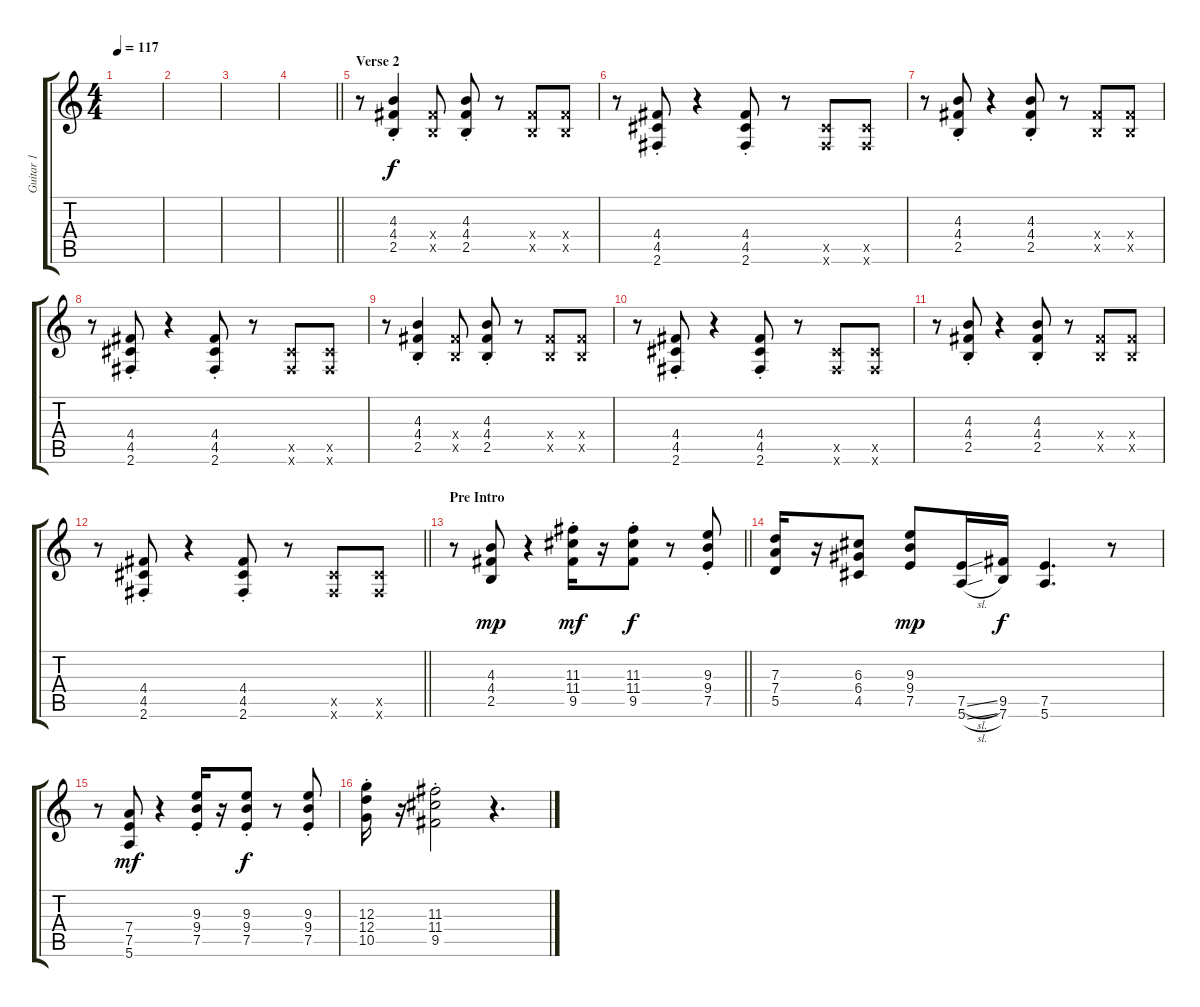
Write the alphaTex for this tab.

\track ("Guitar 1" "Guitar 1") {instrument overdrivenguitar}
\staff {score tabs}
\tuning (E4 B3 G3 D3 A2 E2) {hide}
\ts (4 4)
\tempo 117
\clef g2
\ks c
|
|
|
\barLineRight lightlight
|
\section ("" "Verse 2")
r.8 (4.3 4.4{st} 2.5).4 (4.4{x} 2.5{x}).8 (4.3{st} 4.4 2.5).8 r.8 (4.4{x} 2.5{x}).8 (4.4{x} 2.5{x}).8 |
r.8 (4.4 4.5 2.6{st}).8 r.4 (4.4 4.5{st} 2.6).8 r.8 (4.5{x} 2.6{x}).8 (4.5{x} 2.6{x}).8 |
r.8 (4.3{st} 4.4 2.5).8 r.4 (4.3 4.4{st} 2.5).8 r.8 (4.4{x} 2.5{x}).8 (4.4{x} 2.5{x}).8 |
r.8 (4.4 4.5 2.6{st}).8 r.4 (4.4 4.5{st} 2.6).8 r.8 (4.5{x} 2.6{x}).8 (4.5{x} 2.6{x}).8 |
r.8 (4.3 4.4{st} 2.5).4 (4.4{x} 2.5{x}).8 (4.3{st} 4.4 2.5).8 r.8 (4.4{x} 2.5{x}).8 (4.4{x} 2.5{x}).8 |
r.8 (4.4 4.5 2.6{st}).8 r.4 (4.4 4.5{st} 2.6).8 r.8 (4.5{x} 2.6{x}).8 (4.5{x} 2.6{x}).8 |
r.8 (4.3{st} 4.4 2.5).8 r.4 (4.3 4.4{st} 2.5).8 r.8 (4.4{x} 2.5{x}).8 (4.4{x} 2.5{x}).8 |
\barLineRight lightlight
r.8 (4.4 4.5 2.6{st}).8 r.4 (4.4 4.5{st} 2.6).8 r.8 (4.5{x} 2.6{x}).8 (4.5{x} 2.6{x}).8 |
\section ("" "Pre Intro")
\barLineRight lightlight
r.8 (4.3 4.4 2.5).8{dy mp} r.4 (11.3 11.4{st} 9.5).16{dy mf} r.16 (11.3 11.4{st} 9.5).8{dy f} r.8 (9.3 9.4{st} 7.5).8 |
(7.3 7.4 5.5).16 r.16 (6.3 6.4 4.5).8 (9.3 9.4 7.5).8{dy mp} (7.5{sl} 5.6{sl}).16 (9.5 7.6).16{dy f} (7.5 5.6).4{d} r.8 |
r.8 (7.4 7.5 5.6).8{dy mf} r.4 (9.3 9.4 7.5{st}).16 r.16 (9.3 9.4 7.5{st}).8{dy f} r.8 (9.3 9.4 7.5{st}).8 |
(12.3 12.4 10.5{st}).16 r.16 (11.3 11.4 9.5{st}).2 r.4{d}
